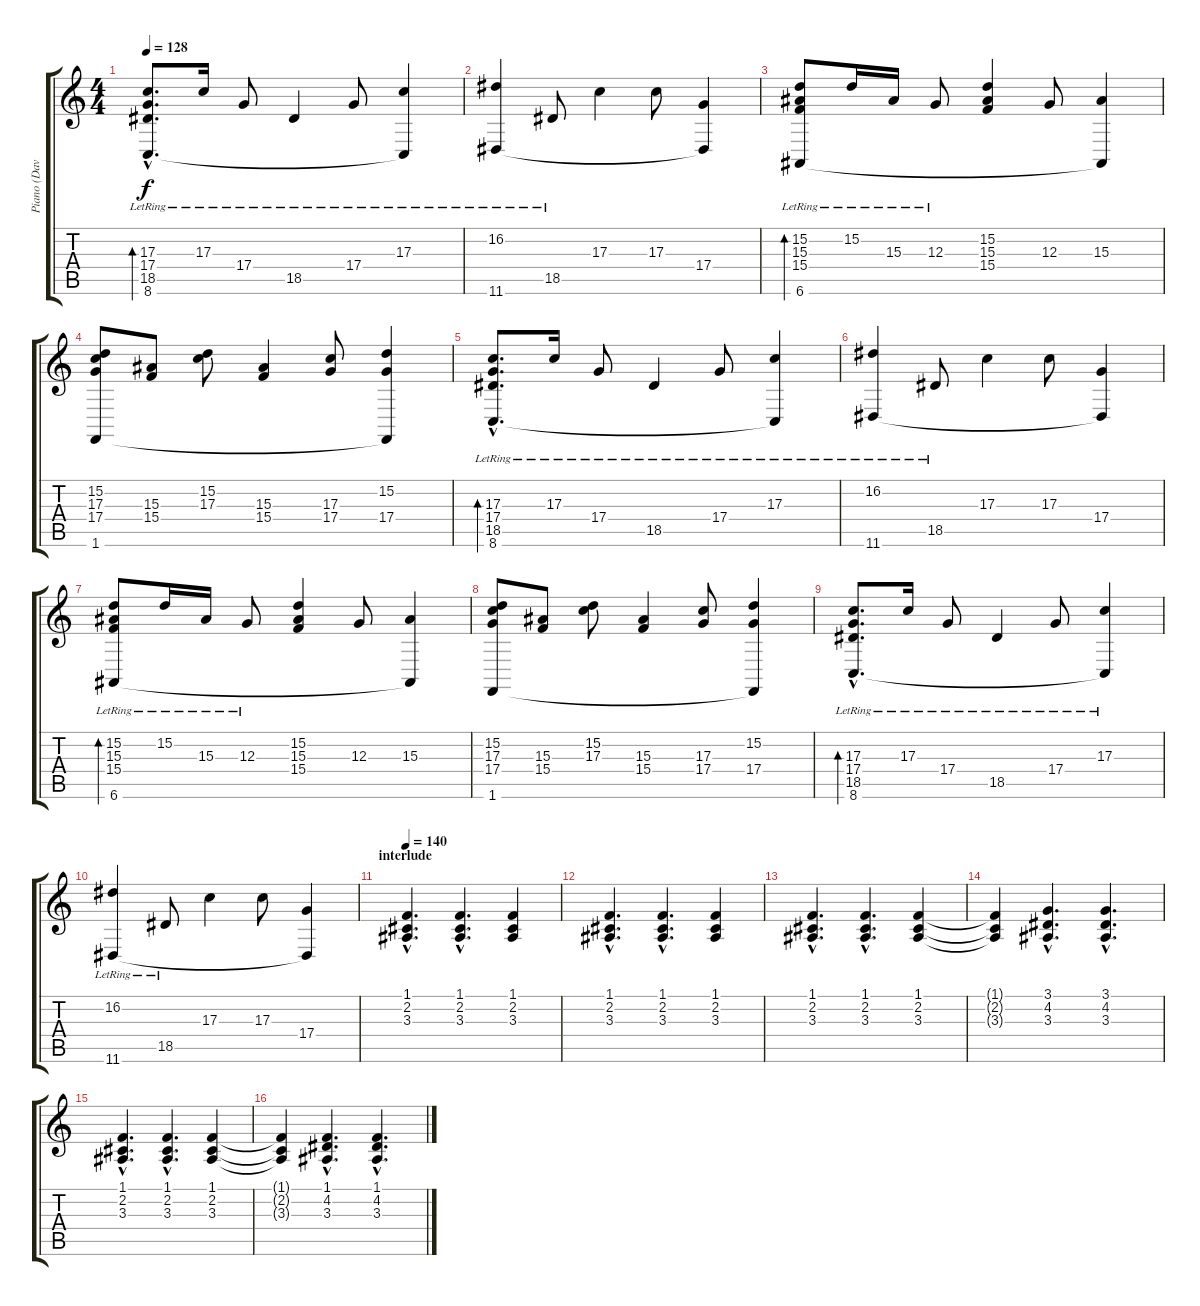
\track ("Piano (Davies)" "Piano (Dav") {instrument acousticgrandpiano}
\staff {score tabs}
\tuning (E4 B3 G3 D3 A2 E2) {hide}
\ts (4 4)
\tempo 128
\clef g2
\ks c
(17.3{hac lr} 17.4{hac lr} 18.5{hac lr} 8.6{hac}).8{d bd 120 dy f} 17.3{lr}.16 17.4{lr}.8 18.5{lr}.4 17.4{lr}.8 (17.3{lr} 8.6{t}).4 |
(16.2{lr} 11.6).4 18.5{lr}.8 17.3.4 17.3.8 (17.4 11.6{t}).4 |
(15.2{lr} 15.3{lr} 15.4{lr} 6.6).8{bd 120} 15.2{lr}.16 15.3{lr}.16 12.3{lr}.8 (15.2 15.3 15.4).4 12.3.8 (15.3 6.6{t}).4 |
(15.2 17.3 17.4 1.6).8 (15.3 15.4).8 (15.2 17.3).8 (15.3 15.4).4 (17.3 17.4).8 (15.2 17.4 1.6{t}).4 |
(17.3{hac lr} 17.4{hac lr} 18.5{hac lr} 8.6{hac}).8{d bd 120} 17.3{lr}.16 17.4{lr}.8 18.5{lr}.4 17.4{lr}.8 (17.3{lr} 8.6{t}).4 |
(16.2{lr} 11.6).4 18.5{lr}.8 17.3.4 17.3.8 (17.4 11.6{t}).4 |
(15.2{lr} 15.3{lr} 15.4{lr} 6.6).8{bd 120} 15.2{lr}.16 15.3{lr}.16 12.3{lr}.8 (15.2 15.3 15.4).4 12.3.8 (15.3 6.6{t}).4 |
(15.2 17.3 17.4 1.6).8 (15.3 15.4).8 (15.2 17.3).8 (15.3 15.4).4 (17.3 17.4).8 (15.2 17.4 1.6{t}).4 |
(17.3{hac lr} 17.4{hac lr} 18.5{hac lr} 8.6{hac}).8{d bd 120} 17.3{lr}.16 17.4{lr}.8 18.5{lr}.4 17.4{lr}.8 (17.3{lr} 8.6{t}).4 |
(16.2{lr} 11.6).4 18.5{lr}.8 17.3.4 17.3.8 (17.4 11.6{t}).4 |
\section ("" "interlude")
\tempo 140
(1.1{hac} 2.2{hac} 3.3{hac}).4{d} (1.1{hac} 2.2{hac} 3.3{hac}).4{d} (1.1 2.2 3.3).4 |
(1.1{hac} 2.2{hac} 3.3{hac}).4{d} (1.1{hac} 2.2{hac} 3.3{hac}).4{d} (1.1 2.2 3.3).4 |
(1.1{hac} 2.2{hac} 3.3{hac}).4{d} (1.1{hac} 2.2{hac} 3.3{hac}).4{d} (1.1 2.2 3.3).4 |
(1.1{t} 2.2{t} 3.3{t}).4 (3.1{hac} 4.2{hac} 3.3{hac}).4{d} (3.1{hac} 4.2{hac} 3.3{hac}).4{d} |
(1.1{hac} 2.2{hac} 3.3{hac}).4{d} (1.1{hac} 2.2{hac} 3.3{hac}).4{d} (1.1 2.2 3.3).4 |
(1.1{t} 2.2{t} 3.3{t}).4 (1.1{hac} 4.2{hac} 3.3{hac}).4{d} (1.1{hac} 4.2{hac} 3.3{hac}).4{d}
